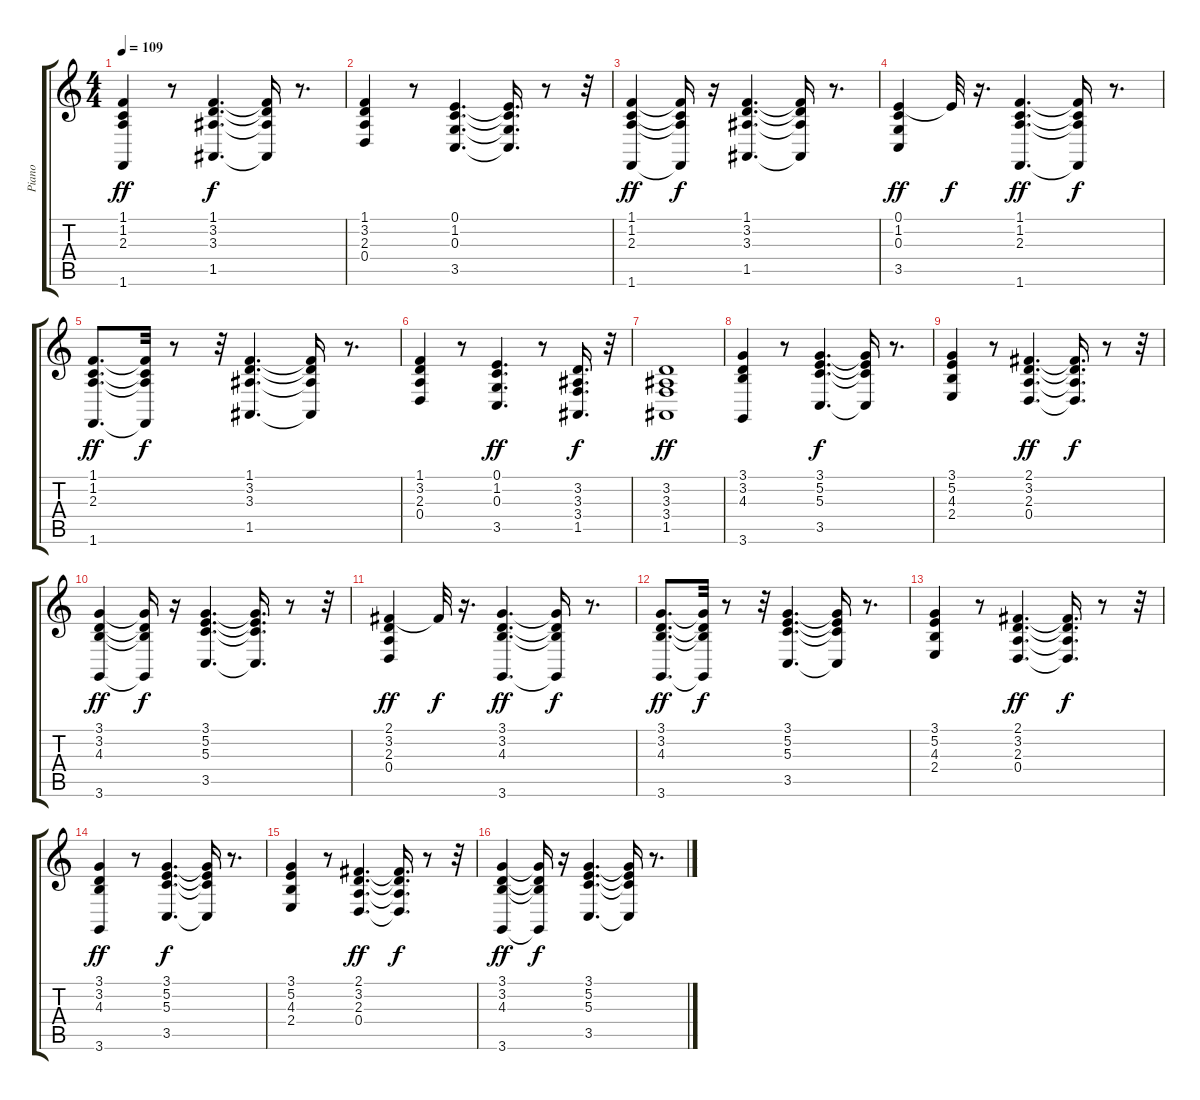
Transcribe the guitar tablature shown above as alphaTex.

\track ("Piano" "Piano") {instrument brightacousticpiano}
\staff {score tabs}
\tuning (E4 B3 G3 D3 A2 E2) {hide}
\ts (4 4)
\tempo 109
\clef g2
\ks c
(1.1 1.2 2.3 1.6).4{dy ff} r.8 (1.1 3.2 3.3 1.5).4{d dy f} (1.1{t} 3.2{t} 3.3{t} 1.5{t}).16 r.8{d} |
(1.1 3.2 2.3 0.4).4 r.8 (0.1 1.2 0.3 3.5).4{d} (0.1{t} 1.2{t} 0.3{t} 3.5{t}).16{d} r.8 r.32 |
(1.1 1.2 2.3 1.6).4{dy ff} (1.1{t} 1.2{t} 2.3{t} 1.6{t}).16{dy f} r.16 (1.1 3.2 3.3 1.5).4{d} (1.1{t} 3.2{t} 3.3{t} 1.5{t}).16 r.8{d} |
(0.1 1.2 0.3 3.5).4{dy ff} 0.1{t}.32{dy f} r.16{d} (1.1 1.2 2.3 1.6).4{d dy ff} (1.1{t} 1.2{t} 2.3{t} 1.6{t}).16{dy f} r.8{d} |
(1.1 1.2 2.3 1.6).8{d dy ff} (1.1{t} 1.2{t} 2.3{t} 1.6{t}).32{dy f} r.8 r.32 (1.1 3.2 3.3 1.5).4{d} (1.1{t} 3.2{t} 3.3{t} 1.5{t}).16 r.8{d} |
(1.1 3.2 2.3 0.4).4 r.8 (0.1 1.2 0.3 3.5).4{d dy ff} r.8 (3.2 3.3 3.4 1.5).16{d dy f} r.32 |
(3.2 3.3 3.4 1.5).1{dy ff} |
(3.1 3.2 4.3 3.6).4 r.8 (3.1 5.2 5.3 3.5).4{d dy f} (3.1{t} 5.2{t} 5.3{t} 3.5{t}).16 r.8{d} |
(3.1 5.2 4.3 2.4).4 r.8 (2.1 3.2 2.3 0.4).4{d dy ff} (2.1{t} 3.2{t} 2.3{t} 0.4{t}).16{d dy f} r.8 r.32 |
(3.1 3.2 4.3 3.6).4{dy ff} (3.1{t} 3.2{t} 4.3{t} 3.6{t}).16{dy f} r.16 (3.1 5.2 5.3 3.5).4{d} (3.1{t} 5.2{t} 5.3{t} 3.5{t}).16{d} r.8 r.32 |
(2.1 3.2 2.3 0.4).4{dy ff} 2.1{t}.32{dy f} r.16{d} (3.1 3.2 4.3 3.6).4{d dy ff} (3.1{t} 3.2{t} 4.3{t} 3.6{t}).16{dy f} r.8{d} |
(3.1 3.2 4.3 3.6).8{d dy ff} (3.1{t} 3.2{t} 4.3{t} 3.6{t}).32{dy f} r.8 r.32 (3.1 5.2 5.3 3.5).4{d} (3.1{t} 5.2{t} 5.3{t} 3.5{t}).16 r.8{d} |
(3.1 5.2 4.3 2.4).4 r.8 (2.1 3.2 2.3 0.4).4{d dy ff} (2.1{t} 3.2{t} 2.3{t} 0.4{t}).16{d dy f} r.8 r.32 |
(3.1 3.2 4.3 3.6).4{dy ff} r.8 (3.1 5.2 5.3 3.5).4{d dy f} (3.1{t} 5.2{t} 5.3{t} 3.5{t}).16 r.8{d} |
(3.1 5.2 4.3 2.4).4 r.8 (2.1 3.2 2.3 0.4).4{d dy ff} (2.1{t} 3.2{t} 2.3{t} 0.4{t}).16{d dy f} r.8 r.32 |
(3.1 3.2 4.3 3.6).4{dy ff} (3.1{t} 3.2{t} 4.3{t} 3.6{t}).16{dy f} r.16 (3.1 5.2 5.3 3.5).4{d} (3.1{t} 5.2{t} 5.3{t} 3.5{t}).16 r.8{d}
